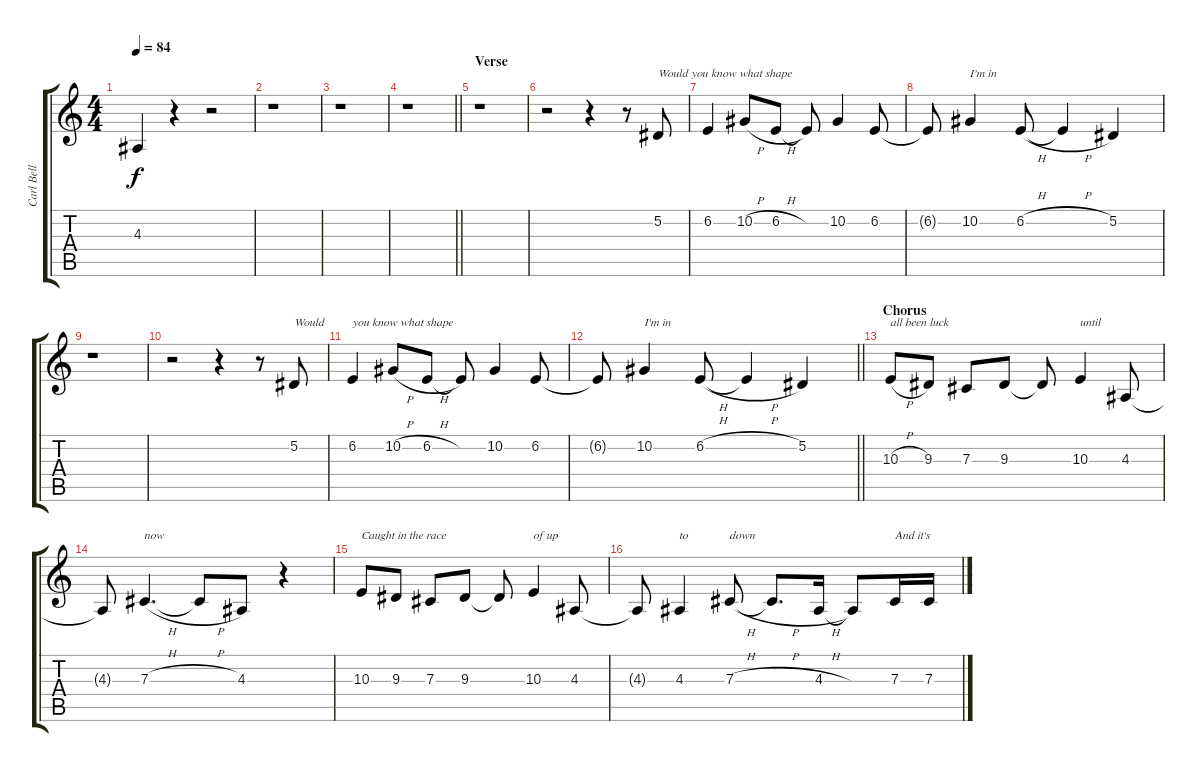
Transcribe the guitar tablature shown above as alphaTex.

\track ("Carl Bell (Backing Vocals)" "Carl Bell ") {instrument violin}
\staff {score tabs}
\tuning (Eb4 Bb3 Gb3 Db3 Ab2 Eb2) {hide}
\ts (4 4)
\section ("" "")
\tempo 84
\clef g2
\ks c
4.3{t}.4{dy f} r.4 r.2 |
r.1 |
r.1 |
\barLineRight lightlight
r.1 |
\section ("" "Verse")
r.1 |
r.2 r.4 r.8 5.2.8{txt "Would you know what shape" instrument violin} |
6.2.4 10.2{h}.8 6.2{h}.8 6.2{t}.8 10.2.4 6.2.8 |
6.2{t}.8 10.2.4{txt "I'm in"} 6.2{h}.8 6.2{h t}.4 5.2.4 |
r.1 |
r.2 r.4 r.8 5.2.8{txt "Would"} |
6.2.4{txt "you know what shape"} 10.2{h}.8 6.2{h}.8 6.2{t}.8 10.2.4 6.2.8 |
\barLineRight lightlight
6.2{t}.8 10.2.4{txt "I'm in"} 6.2{h}.8 6.2{h t}.4 5.2.4 |
\section ("" "Chorus")
10.3{h}.8{txt "all been luck" instrument harmonica} 9.3.8 7.3.8 9.3.8 9.3{t}.8 10.3.4{txt "until"} 4.3.8 |
4.3{t}.8 7.3{h}.4{d txt "now"} 7.3{h t}.8 4.3.8 r.4 |
10.3.8{txt "Caught in the race"} 9.3.8 7.3.8 9.3.8 9.3{t}.8 10.3.4{txt "of up"} 4.3.8 |
4.3{t}.8 4.3.4{txt "to"} 7.3{h}.8{txt "down"} 7.3{h t}.8{d} 4.3{h}.16 4.3{t}.8 7.3.16{txt "And it's"} 7.3.16
